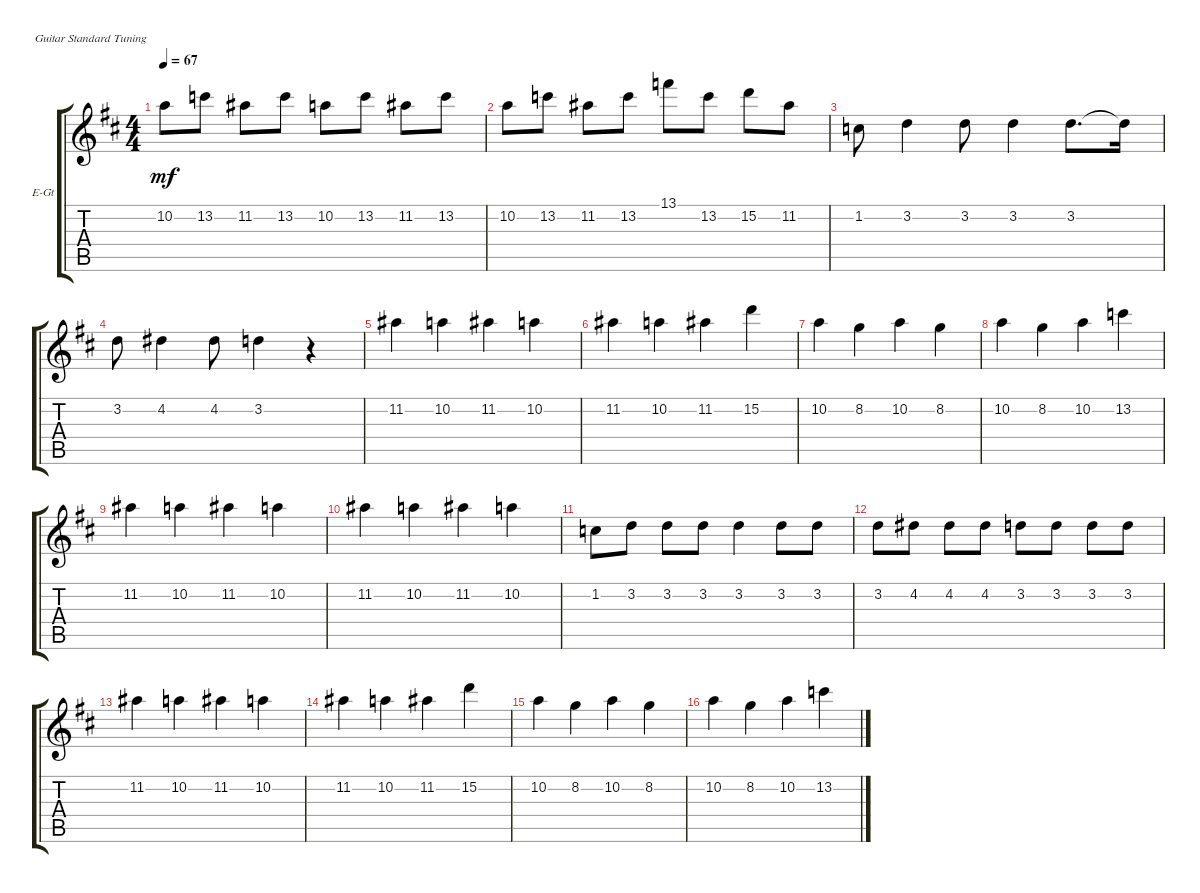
\defaultSystemsLayout 4
\bracketExtendMode groupsimilarinstruments
\firstSystemTrackNameOrientation horizontal
\otherSystemsTrackNameOrientation horizontal
\track ("Electric Guitar" "E-Gt") {instrument electricguitarjazz}
\staff {score tabs}
\tuning (E4 B3 G3 D3 A2 E2)
\ts (4 4)
\tempo 67
\clef g2
\ks d
10.2.8{dy mf} 13.2.8 11.2.8 13.2.8 10.2.8 13.2.8 11.2.8 13.2.8 |
10.2.8 13.2.8 11.2.8 13.2.8 13.1.8 13.2.8 15.2.8 11.2.8 |
1.2.8 3.2.4 3.2.8 3.2.4 3.2.8{d} 3.2{t}.16 |
3.2.8 4.2.4 4.2.8 3.2.4 r.4 |
11.2.4 10.2.4 11.2.4 10.2.4 |
11.2.4 10.2.4 11.2.4 15.2.4 |
10.2.4 8.2.4 10.2.4 8.2.4 |
10.2.4 8.2.4 10.2.4 13.2.4 |
11.2.4 10.2.4 11.2.4 10.2.4 |
11.2.4 10.2.4 11.2.4 10.2.4 |
1.2.8 3.2.8 3.2.8 3.2.8 3.2.4 3.2.8 3.2.8 |
3.2.8 4.2.8 4.2.8 4.2.8 3.2.8 3.2.8 3.2.8 3.2.8 |
11.2.4 10.2.4 11.2.4 10.2.4 |
11.2.4 10.2.4 11.2.4 15.2.4 |
10.2.4 8.2.4 10.2.4 8.2.4 |
10.2.4 8.2.4 10.2.4 13.2.4
